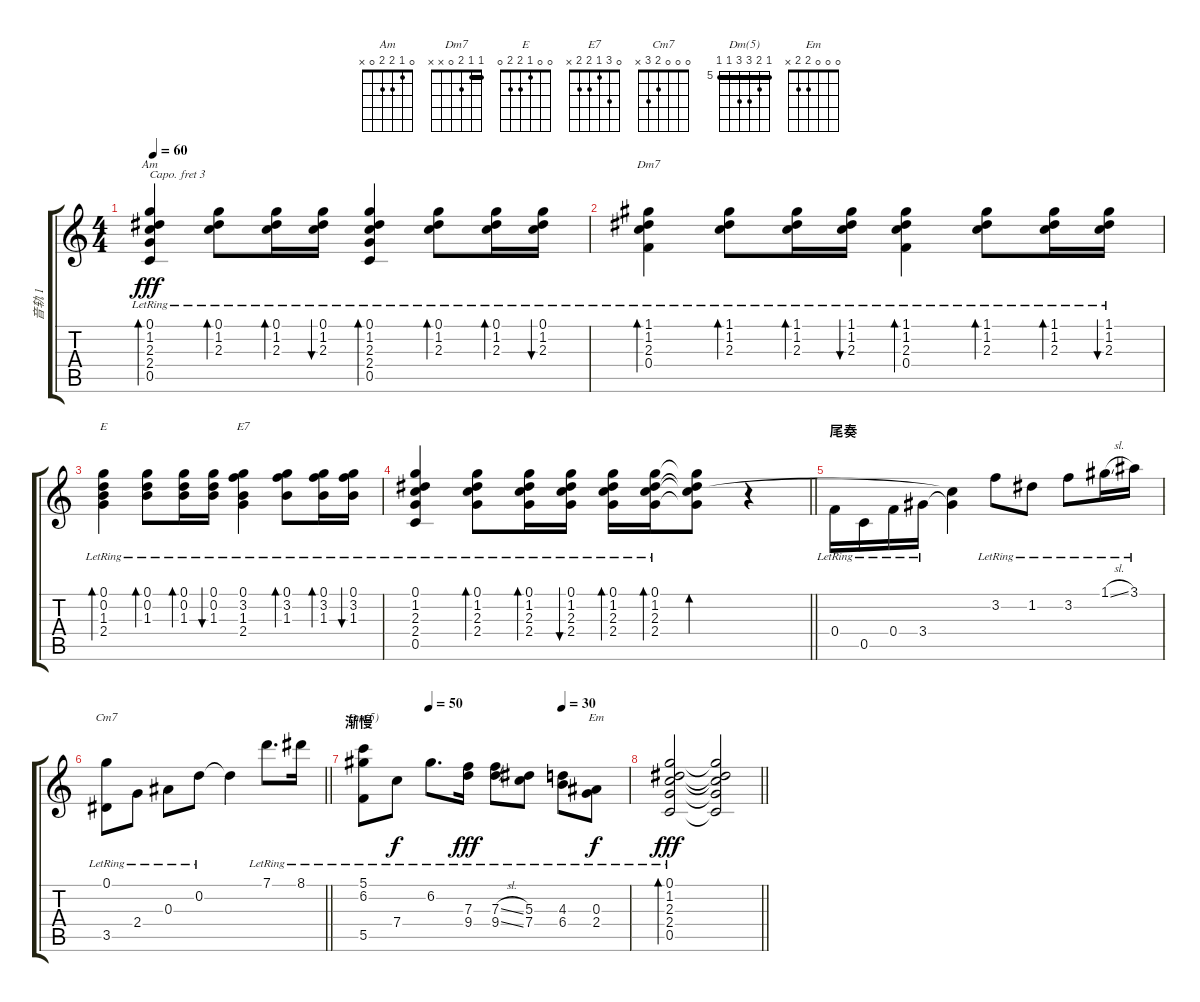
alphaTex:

\track ("音轨 1" "音轨 1") {instrument acousticguitarsteel}
\staff {score tabs}
\capo 3
\tuning (E4 B3 G3 D3 A2 E2) {hide}
\chord ("Am" 0 1 2 2 0 x)
\chord ("Dm7" 1 1 2 0 x x) {barre 1}
\chord ("E" 0 0 1 2 2 0)
\chord ("E7" 0 3 1 2 2 x)
\chord ("Cm7" 0 0 0 2 3 x)
\chord ("Dm(5)" 5 6 7 7 5 5) {firstfret 5 barre 5}
\chord ("Em" 0 0 0 2 2 x)
\ts (4 4)
\tempo 60
\clef g2
\ks c
(0.1{lr} 1.2{lr} 2.3{lr} 2.4{lr} 0.5{lr}).4{bd 30 ch "Am" dy fff} (0.1{lr} 1.2{lr} 2.3{lr}).8{bd 30} (0.1{lr} 1.2{lr} 2.3{lr}).16{bd 30} (0.1{lr} 1.2{lr} 2.3{lr}).16{bu 30} (0.1{lr} 1.2{lr} 2.3{lr} 2.4{lr} 0.5{lr}).4{bd 30} (0.1{lr} 1.2{lr} 2.3{lr}).8{bd 30} (0.1{lr} 1.2{lr} 2.3{lr}).16{bd 30} (0.1{lr} 1.2{lr} 2.3{lr}).16{bu 30} |
(1.1{lr} 1.2{lr} 2.3{lr} 0.4{lr}).4{bd 30 ch "Dm7"} (1.1{lr} 1.2{lr} 2.3{lr}).8{bd 30} (1.1{lr} 1.2{lr} 2.3{lr}).16{bd 30} (1.1{lr} 1.2{lr} 2.3{lr}).16{bu 30} (1.1{lr} 1.2{lr} 2.3{lr} 0.4{lr}).4{bd 30} (1.1{lr} 1.2{lr} 2.3{lr}).8{bd 30} (1.1{lr} 1.2{lr} 2.3{lr}).16{bd 30} (1.1{lr} 1.2{lr} 2.3{lr}).16{bu 30} |
(0.1{lr} 0.2{lr} 1.3{lr} 2.4{lr}).4{bd 30 ch "E"} (0.1{lr} 0.2{lr} 1.3{lr}).8{bd 30} (0.1{lr} 0.2{lr} 1.3{lr}).16{bd 30} (0.1{lr} 0.2{lr} 1.3{lr}).16{bu 30} (0.1{lr} 3.2{lr} 1.3{lr} 2.4{lr}).4{ch "E7"} (0.1{lr} 3.2{lr} 1.3{lr}).8{bd 30} (0.1{lr} 3.2{lr} 1.3{lr}).16{bd 30} (0.1{lr} 3.2{lr} 1.3{lr}).16{bu 30} |
\barLineRight lightlight
(0.1{lr} 1.2{lr} 2.3{lr} 2.4{lr} 0.5{lr}).4 (0.1{lr} 1.2{lr} 2.3{lr} 2.4{lr}).8{bd 30} (0.1{lr} 1.2{lr} 2.3{lr} 2.4{lr}).16{bd 30} (0.1{lr} 1.2{lr} 2.3{lr} 2.4{lr}).16{bu 30} (0.1{lr} 1.2{lr} 2.3{lr} 2.4{lr}).16{bd 30} (0.1{lr} 1.2{lr} 2.3{lr} 2.4{lr}).16{bd 30} (0.1{t} 1.2{t} 2.3{t} 2.4{t}).8{bd 30} r.4 |
\section ("" "尾奏")
0.4{lr}.16{beam Down} 0.5{lr}.16{beam Down} 0.4{lr}.16{beam Down} 3.4{lr}.16{beam Down} (2.3{t} 3.4{t}).4{beam Down} 3.2{lr}.8 1.2{lr}.8 3.2{lr}.8 1.1{sl lr}.16 3.1{lr}.16 |
\barLineRight lightlight
(0.1{lr} 3.5{lr}).8{ch "Cm7"} 2.4{lr}.8 0.3{lr}.8 0.2{lr}.8 0.2{t}.4 7.1{lr}.8{d} 8.1{lr}.16 |
\section ("" "渐慢")
\tempo (50 0.25)
\tempo (30 0.75)
(5.1{lr} 6.2{lr} 5.5{lr}).8{ch "Dm(5)"} 7.4{lr}.8{dy f} 6.2{lr}.8{d} (7.3{lr} 9.4{lr}).16{dy fff} (7.3{sl lr} 9.4{sl lr}).8 (5.3{lr} 7.4{lr}).8 (4.3{lr} 6.4{lr}).8 (0.3{lr} 2.4{lr}).8{ch "Em" dy f} |
\barLineRight lightlight
(0.1{lr} 1.2{lr} 2.3{lr} 2.4{lr} 0.5{lr}).2{bd 240 dy fff} (0.1{t} 1.2{t} 2.3{t} 2.4{t} 0.5{t}).2
